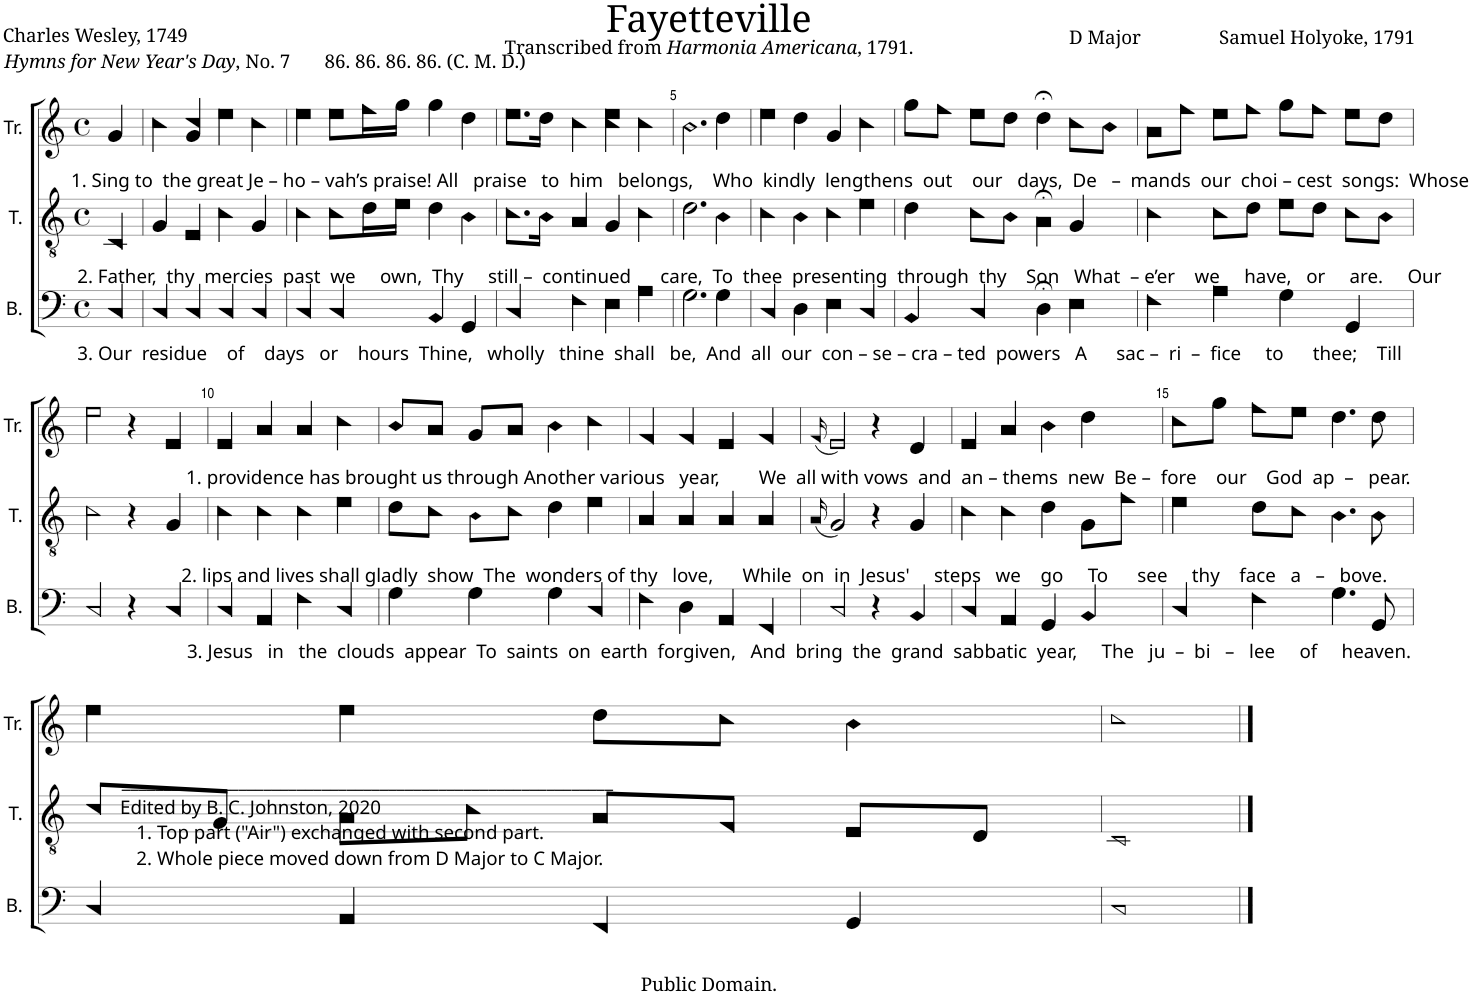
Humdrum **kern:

**kern	**kern	**kern
*part3	*part2	*part1
*staff3	*staff2	*staff1
*I"B.	*I"T.	*I"Tr.
*I'B.	*I'T.	*I'Tr.
*clefF4	*clefGv2	*clefG2
*k[]	*k[]	*k[]
*M4/4	*M4/4	*M4/4
*met(c)	*met(c)	*met(c)
=1	=1	=1
!	!	!LO:TX:b:t=1. Sing to  the great Je – ho – vah’s praise! All   praise   to  him   belongs,    Who  kindly  lengthens  out    our   days,  De   –  mands  our  choi – cest  songs&colon;  Whose
!	!LO:TX:b:t=2. Father,  thy  mercies  past  we     own,  Thy     still –  continued      care,  To  thee  presenting  through  thy    Son   What  – e’er    we     have,   or     are.     Our	!
!LO:TX:b:t=3. Our  residue    of    days   or    hours  Thine,   wholly   thine  shall   be,  And  all  our  con – se – cra – ted  powers   A      sac –  ri  –  fice     to      thee;    Till	!	!
4C!/	4C!/	4g!/
=2	=2	=2
4C!/	4G!/	4cc!\
4C!/	4E!/	4g!/ 4cc!/
4C!/	4c!\	4ee!\
4C!/	4G!/	4cc!\
=3	=3	=3
4C!/	4c!\	4ee!\
4C!/	8c!\L	8ee!\L
.	16d!\L	16ff!\L
.	16e!\JJ	16gg!\JJ
4BB!/	4d!\	4gg!\
4GG!/	4B!\	4dd!\
=4	=4	=4
4C!/	8.c!\L	8.ee!\L
.	16B!\Jk	16dd!\Jk
4F!\	4A!/	4cc!\
4E!\	4G!/	4cc!\ 4ee!\
4A!\	4c!\	4cc!\
=5	=5	=5
2.G!\	2.d!\	2.b!\
4G!\	4B!\	4dd!\
=6	=6	=6
4C!/	4c!\	4ee!\
4D!\	4B!\	4dd!\
4E!\	4c!\	4g!/
4C!/	4e!\	4cc!\
=7	=7	=7
4BB!/	4d!\	8gg!\L
.	.	8ff!\J
4C!/	8c!\L	8ee!\L
.	8B!\J	8dd!\J
4D;<!\	4A;<!\	4dd;<!\
4E!\	4G!/	8cc!\L
.	.	8b!\J
=8	=8	=8
4F!\	4c!\	8a!\L
.	.	8ff!\J
4A!\	8c!\L	8ee!\L
.	8d!\J	8ff!\J
4G!\	8e!\L	8gg!\L
.	8d!\J	8ff!\J
4GG!/	8c!\L	8ee!\L
.	8B!\J	8dd!\J
!!LO:LB:g=z
=9	=9	=9
2C!/	2c!\	2ee!\
4r	4r	4r
4C!/	4G!/	4e!/
=10	=10	=10
!	!	!LO:TX:b:t=1. providence has brought us through Another various   year,        We  all with vows  and  an – thems  new  Be –  fore    our    God  ap  –   pear.
!	!LO:TX:b:t=2. lips and lives shall gladly  show  The  wonders of thy   love,      While  on  in  Jesus'     steps   we    go     To      see     thy    face   a   –   bove.	!
!LO:TX:b:t=3. Jesus   in   the  clouds  appear  To  saints  on  earth  forgiven,   And  bring  the  grand  sabbatic  year,     The   ju  –  bi   –   lee     of     heaven.	!	!
4C!/	4c!\	4e!/
4AA!/	4c!\	4a!/
4F!\	4c!\	4a!/
4C!/	4e!\	4cc!\
=11	=11	=11
!LO:TX:b:t=___________________________________________________________	!	!
!LO:TX:b:t=Edited by B. C. Johnston, 2020	!	!
!LO:TX:b:t=1. Top part ("Air") exchanged with second part.	!	!
!LO:TX:b:t=2. Whole piece moved down from D Major to C Major.	!	!
4G!\	8d!\L	8b!/L
.	8c!\J	8a!/J
4G!\	8B\L	8g!/L
.	8c!\J	8a!/J
4G!\	4d!\	4b!\
4C!/	4e!\	4cc!\
=12	=12	=12
4F!\	4A!/	4f!/
4D!\	4A!/	4f!/
4AA!/	4A!/	4e!/
4FF!/	4A!/	4f!/
=13	=13	=13
.	(16qA/	(16qf/
2C!/	2G!/)	2e!/)
4r	4r	4r
4BB!/	4G!/	4d!/
=14	=14	=14
4C!/	4c!\	4e!/
4AA!/	4c!\	4a!/
4GG!/	4d!\	4b!\
4BB!/	8G!\L	4dd!\
.	8f!\J	.
=15	=15	=15
4C!/	4e!\	8cc!\L
.	.	8gg!\J
4F!\	8d!\L	8ff!\L
.	8c!\J	8ee!\J
4.G!\	4.B!\	4.dd!\
8GG!/	8B!\	8dd!\
!!LO:LB:g=z
=16	=16	=16
4C!/	8c!/L	4ee!\
.	8G!/J	.
4AA!/	8A!\L	4ee!\
.	8c!\J	.
4FF!/	8A!/L	8dd!\L
.	8F!/J	8cc!\J
4GG!/	8E!/L	4b!\
.	8D!/J	.
=17	=17	=17
1C!	1C!	1cc!
==	==	==
*-	*-	*-
